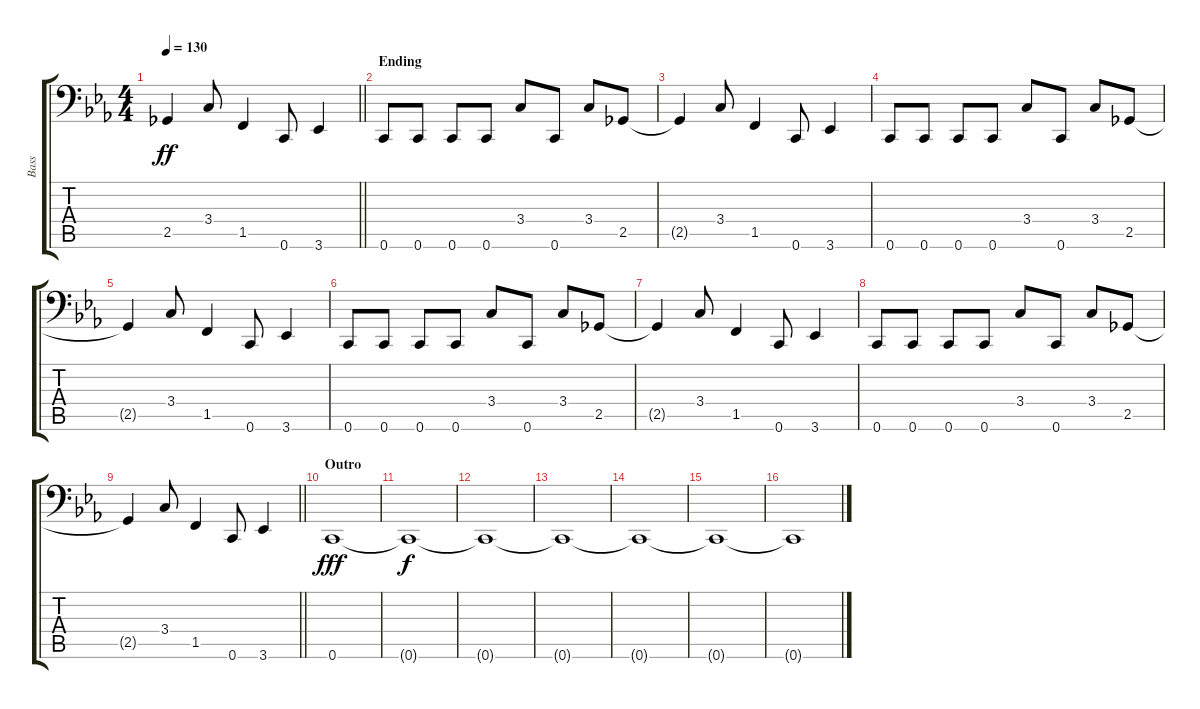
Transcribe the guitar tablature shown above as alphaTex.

\track ("Bass" "Bass") {instrument electricbassfinger}
\staff {score tabs}
\tuning (C3 G2 D2 A1 E1 C1) {hide}
\ts (4 4)
\tempo 130
\clef f4
\barLineRight lightlight
\ks cminor
2.5{t}.4{dy ff} 3.4.8 1.5.4 0.6.8 3.6.4 |
\section ("" "Ending")
0.6.8 0.6.8 0.6.8 0.6.8 3.4.8 0.6.8 3.4.8 2.5.8 |
2.5{t}.4 3.4.8 1.5.4 0.6.8 3.6.4 |
0.6.8 0.6.8 0.6.8 0.6.8 3.4.8 0.6.8 3.4.8 2.5.8 |
2.5{t}.4 3.4.8 1.5.4 0.6.8 3.6.4 |
0.6.8 0.6.8 0.6.8 0.6.8 3.4.8 0.6.8 3.4.8 2.5.8 |
2.5{t}.4 3.4.8 1.5.4 0.6.8 3.6.4 |
0.6.8 0.6.8 0.6.8 0.6.8 3.4.8 0.6.8 3.4.8 2.5.8 |
\barLineRight lightlight
2.5{t}.4 3.4.8 1.5.4 0.6.8 3.6.4 |
\section ("" "Outro")
0.6.1{dy fff} |
0.6{t}.1{dy f} |
0.6{t}.1 |
0.6{t}.1 |
0.6{t}.1 |
0.6{t}.1 |
0.6{t}.1
